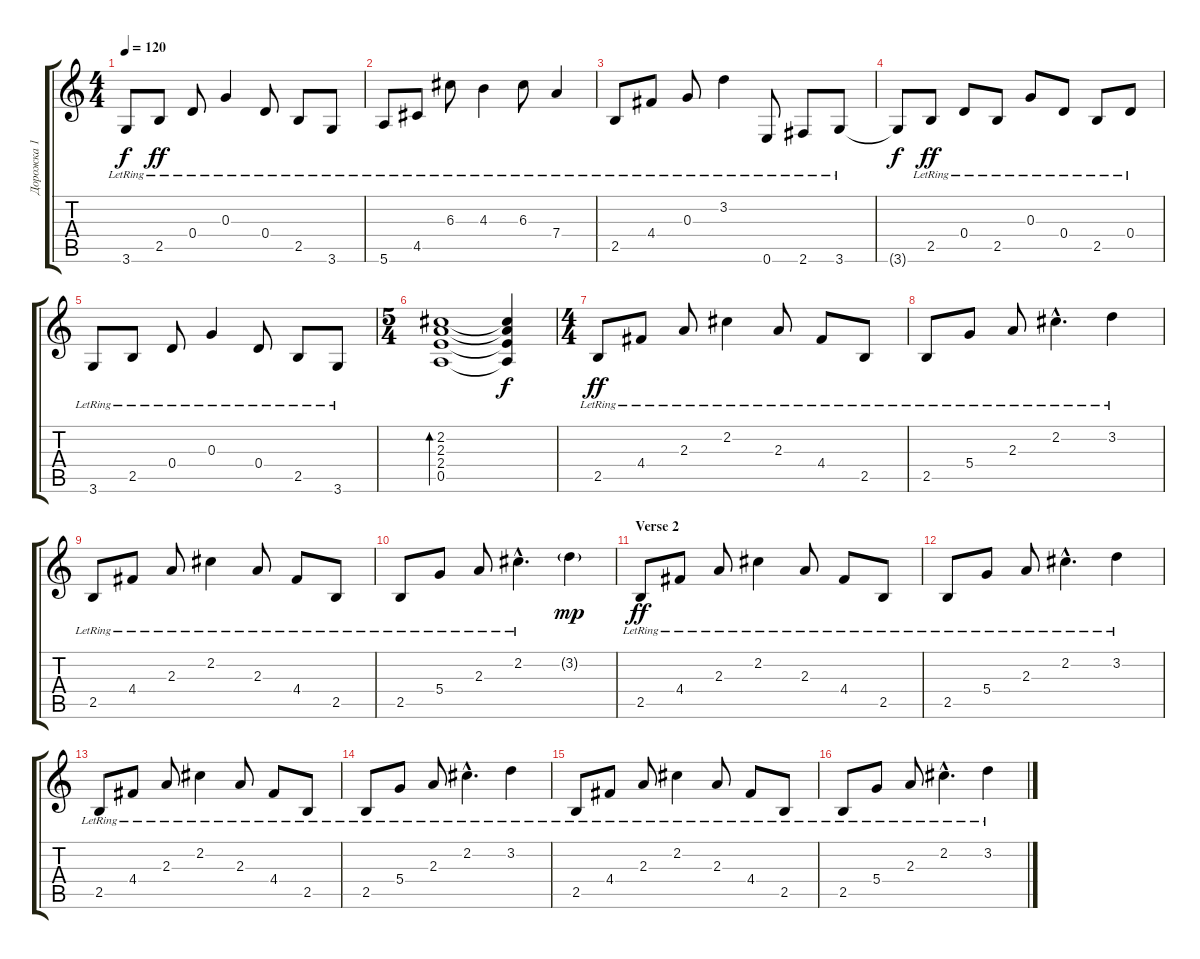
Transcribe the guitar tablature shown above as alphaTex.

\track ("Дорожка 1" "Дорожка 1") {instrument acousticguitarsteel}
\staff {score tabs}
\tuning (E4 B3 G3 D3 A2 E2) {hide}
\ts (4 4)
\tempo 120
\clef g2
\ks c
3.6{lr}.8{dy f} 2.5{lr}.8{dy ff} 0.4{lr}.8 0.3{lr}.4 0.4{lr}.8 2.5{lr}.8 3.6{lr}.8 |
5.6{lr}.8 4.5{lr}.8 6.3{lr}.8 4.3{lr}.4 6.3{lr}.8 7.4{lr}.4 |
2.5{lr}.8 4.4{lr}.8 0.3{lr}.8 3.2{lr}.4 0.6{lr}.8 2.6{lr}.8 3.6{lr}.8 |
3.6{t}.8{dy f} 2.5{lr}.8{dy ff} 0.4{lr}.8 2.5{lr}.8 0.3{lr}.8 0.4{lr}.8 2.5{lr}.8 0.4{lr}.8 |
3.6{lr}.8 2.5{lr}.8 0.4{lr}.8 0.3{lr}.4 0.4{lr}.8 2.5{lr}.8 3.6{lr}.8 |
\ts (5 4)
(2.2 2.3 2.4 0.5).1{bd 240} (2.2{t} 2.3{t} 2.4{t} 0.5{t}).4{dy f} |
\ts (4 4)
2.5{lr}.8{dy ff} 4.4{lr}.8 2.3{lr}.8 2.2{lr}.4 2.3{lr}.8 4.4{lr}.8 2.5{lr}.8 |
2.5{lr}.8 5.4{lr}.8 2.3{lr}.8 2.2{hac lr}.4{d} 3.2{lr}.4 |
2.5{lr}.8 4.4{lr}.8 2.3{lr}.8 2.2{lr}.4 2.3{lr}.8 4.4{lr}.8 2.5{lr}.8 |
2.5{lr}.8 5.4{lr}.8 2.3{lr}.8 2.2{hac lr}.4{d} 3.2{g}.4{dy mp} |
\section ("" "Verse 2")
2.5{lr}.8{dy ff} 4.4{lr}.8 2.3{lr}.8 2.2{lr}.4 2.3{lr}.8 4.4{lr}.8 2.5{lr}.8 |
2.5{lr}.8 5.4{lr}.8 2.3{lr}.8 2.2{hac lr}.4{d} 3.2{lr}.4 |
2.5{lr}.8 4.4{lr}.8 2.3{lr}.8 2.2{lr}.4 2.3{lr}.8 4.4{lr}.8 2.5{lr}.8 |
2.5{lr}.8 5.4{lr}.8 2.3{lr}.8 2.2{hac lr}.4{d} 3.2{lr}.4 |
2.5{lr}.8 4.4{lr}.8 2.3{lr}.8 2.2{lr}.4 2.3{lr}.8 4.4{lr}.8 2.5{lr}.8 |
2.5{lr}.8 5.4{lr}.8 2.3{lr}.8 2.2{hac lr}.4{d} 3.2{lr}.4
